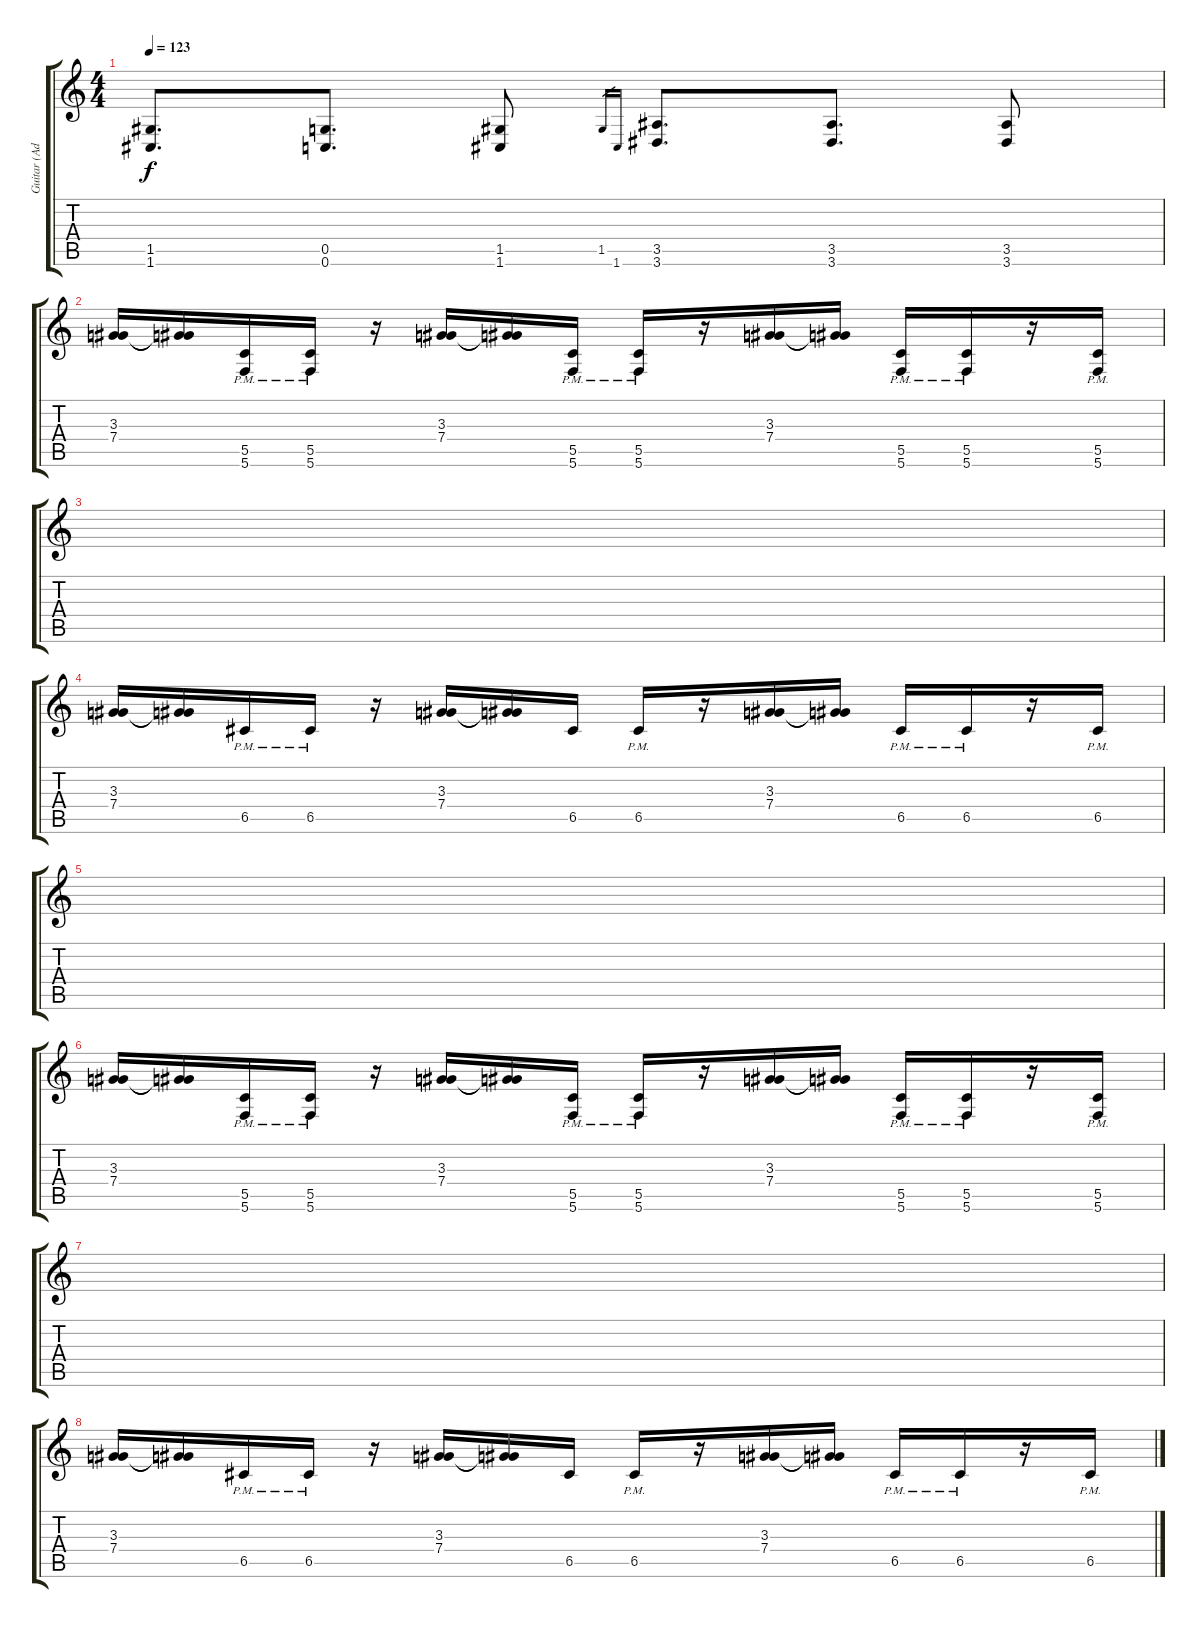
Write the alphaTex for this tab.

\track ("Guitar (Adam Double)" "Guitar (Ad") {instrument overdrivenguitar}
\staff {score tabs}
\tuning (D4 A3 F3 C3 G2 C2) {hide}
\ts (4 4)
\tempo 123
\clef g2
\ks c
(1.5 1.6).8{d dy f} (0.5 0.6).8{d} (1.5 1.6).8 1.5.16{gr} 1.6.16{gr} (3.5 3.6).8{d} (3.5 3.6).8{d} (3.5 3.6).8 |
(3.3 7.4).16 (3.3{t} 7.4{t}).16 (5.5{pm} 5.6{pm}).16 (5.5{pm} 5.6{pm}).16 r.16 (3.3 7.4).16 (3.3{t} 7.4{t}).16 (5.5{pm} 5.6{pm}).16 (5.5{pm} 5.6{pm}).16 r.16 (3.3 7.4).16 (3.3{t} 7.4{t}).16 (5.5{pm} 5.6{pm}).16 (5.5{pm} 5.6{pm}).16 r.16 (5.5{pm} 5.6{pm}).16 |
|
(3.3 7.4).16 (3.3{t} 7.4{t}).16 6.5{pm}.16 6.5{pm}.16 r.16 (3.3 7.4).16 (3.3{t} 7.4{t}).16 6.5.16 6.5{pm}.16 r.16 (3.3 7.4).16 (3.3{t} 7.4{t}).16 6.5{pm}.16 6.5{pm}.16 r.16 6.5{pm}.16 |
|
(3.3 7.4).16 (3.3{t} 7.4{t}).16 (5.5{pm} 5.6{pm}).16 (5.5{pm} 5.6{pm}).16 r.16 (3.3 7.4).16 (3.3{t} 7.4{t}).16 (5.5{pm} 5.6{pm}).16 (5.5{pm} 5.6{pm}).16 r.16 (3.3 7.4).16 (3.3{t} 7.4{t}).16 (5.5{pm} 5.6{pm}).16 (5.5{pm} 5.6{pm}).16 r.16 (5.5{pm} 5.6{pm}).16 |
|
(3.3 7.4).16 (3.3{t} 7.4{t}).16 6.5{pm}.16 6.5{pm}.16 r.16 (3.3 7.4).16 (3.3{t} 7.4{t}).16 6.5.16 6.5{pm}.16 r.16 (3.3 7.4).16 (3.3{t} 7.4{t}).16 6.5{pm}.16 6.5{pm}.16 r.16 6.5{pm}.16
